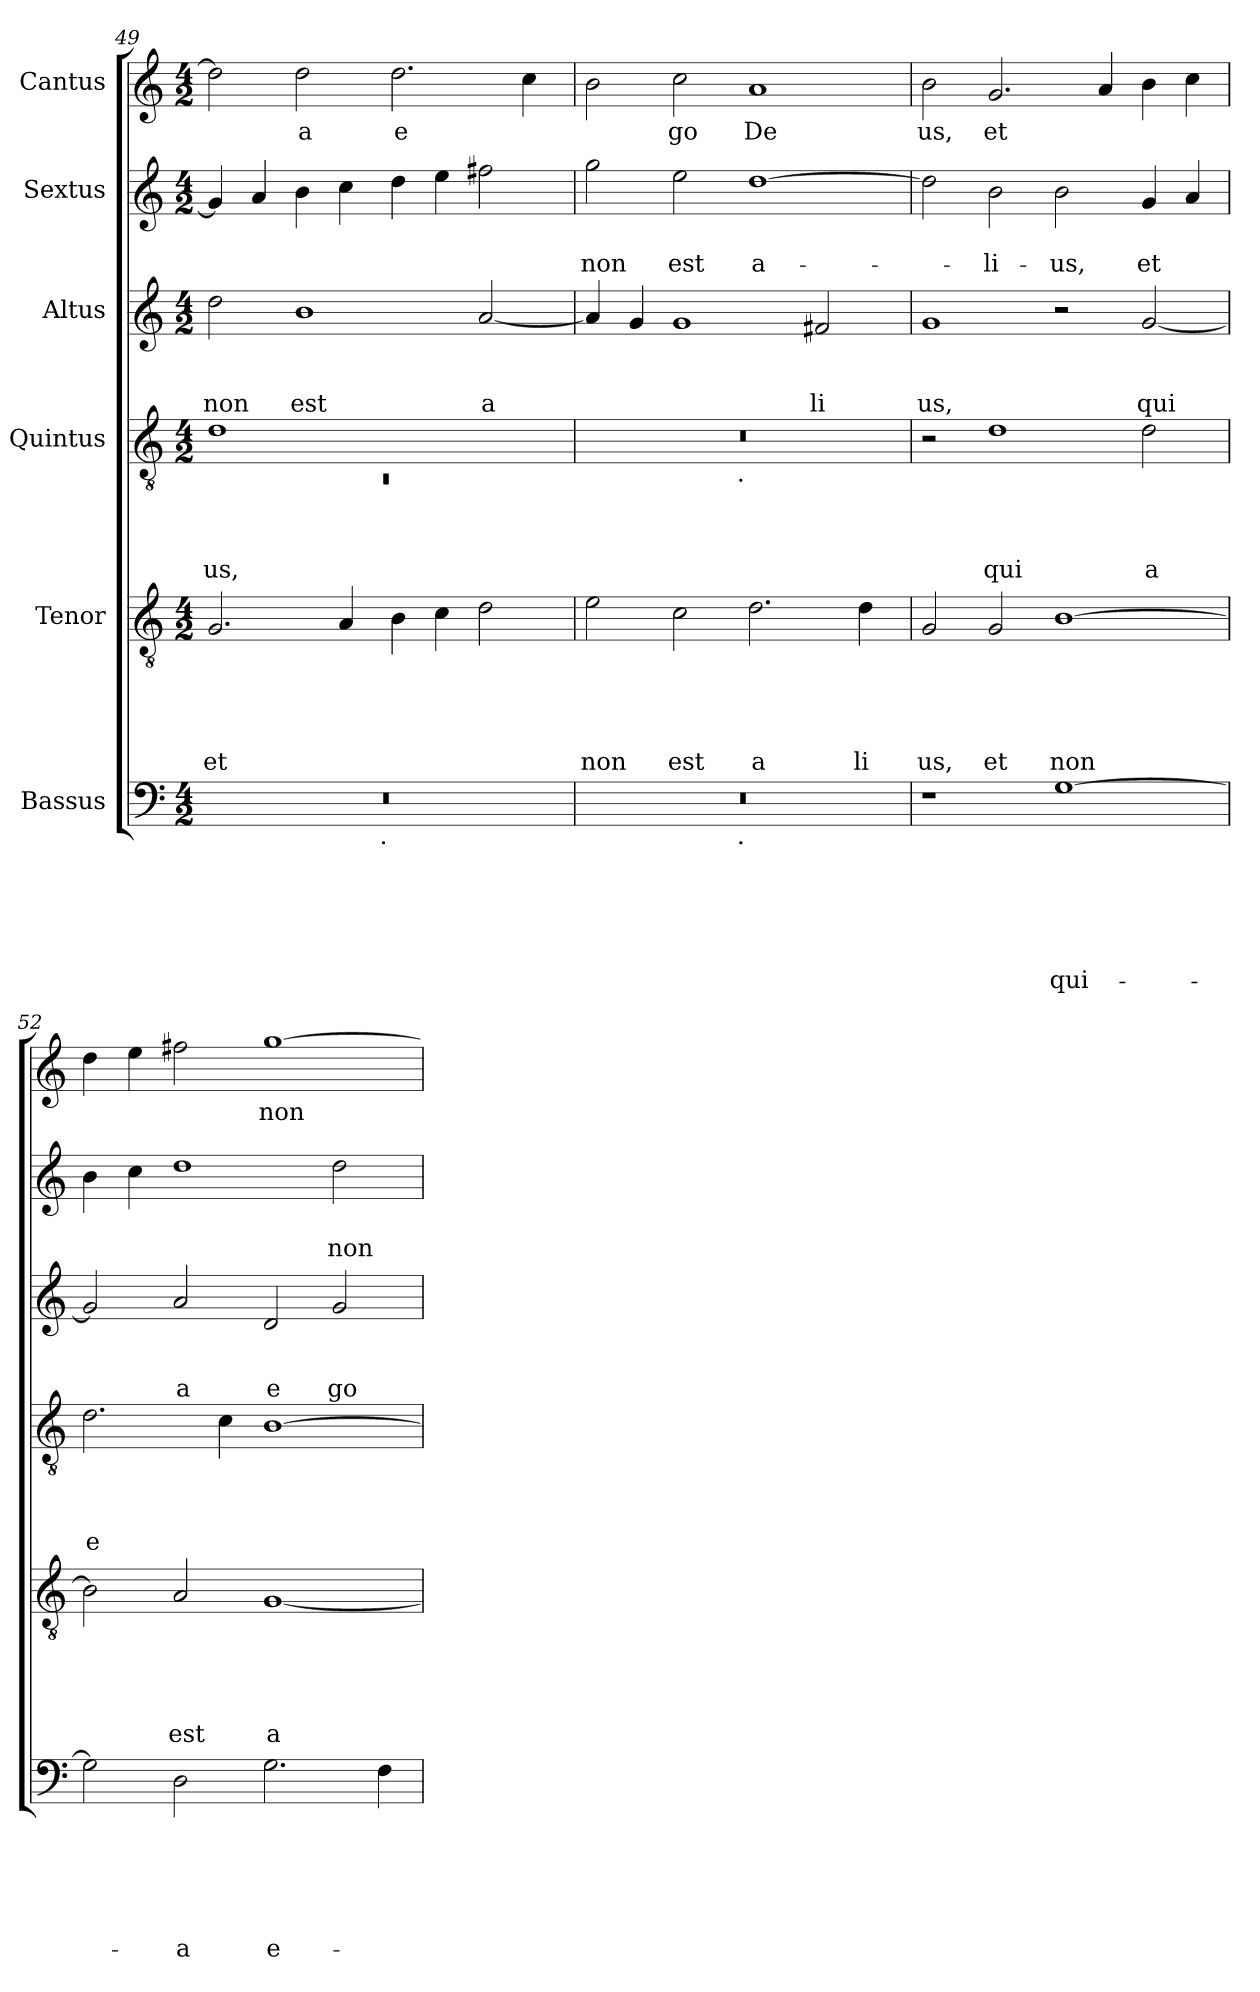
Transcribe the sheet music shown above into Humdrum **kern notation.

**kern	**text	**text	**text	**text	**text	**text	**kern	**text	**text	**text	**text	**text	**kern	**text	**text	**text	**text	**kern	**text	**text	**text	**kern	**text	**text	**kern	**text
*part6	*part6	*part6	*part6	*part6	*part6	*part6	*part5	*part5	*part5	*part5	*part5	*part5	*part4	*part4	*part4	*part4	*part4	*part3	*part3	*part3	*part3	*part2	*part2	*part2	*part1	*part1
*staff6	*staff6	*staff6	*staff6	*staff6	*staff6	*staff6	*staff5	*staff5	*staff5	*staff5	*staff5	*staff5	*staff4	*staff4	*staff4	*staff4	*staff4	*staff3	*staff3	*staff3	*staff3	*staff2	*staff2	*staff2	*staff1	*staff1
*I"Bassus	*	*	*	*	*	*	*I"Tenor	*	*	*	*	*	*I"Quintus	*	*	*	*	*I"Altus	*	*	*	*I"Sextus	*	*	*I"Cantus	*
*clefF4	*	*	*	*	*	*	*clefGv2	*	*	*	*	*	*clefGv2	*	*	*	*	*clefG2	*	*	*	*clefG2	*	*	*clefG2	*
*k[]	*	*	*	*	*	*	*k[]	*	*	*	*	*	*k[]	*	*	*	*	*k[]	*	*	*	*k[]	*	*	*k[]	*
*C:	*	*	*	*	*	*	*C:	*	*	*	*	*	*C:	*	*	*	*	*C:	*	*	*	*C:	*	*	*C:	*
*M4/2	*	*	*	*	*	*	*M4/2	*	*	*	*	*	*M4/2	*	*	*	*	*M4/2	*	*	*	*M4/2	*	*	*M4/2	*
=49	=49	=49	=49	=49	=49	=49	=49	=49	=49	=49	=49	=49	=49	=49	=49	=49	=49	=49	=49	=49	=49	=49	=49	=49	=49	=49
*	*	*	*	*	*	*	*	*	*	*	*	*	*^	*	*	*	*	*	*	*	*	*	*	*	*	*
!	!	!	!	!	!	!	!	!	!	!	!	!LO:LY:b	!	!LO:N:vis=1	!	!	!	!LO:LY:b	!	!	!	!LO:LY:b	!	!	!	!	!
*^	*	*	*	*	*	*	*	*	*	*	*	*	*	*	*	*	*	*	*	*	*	*	*	*	*	*	*
0r	2ryy	.	.	.	.	.	.	2.G/	.	.	.	.	et	1d	0rC	.	.	.	us,	2dd\	.	.	non	4g/]	.	.	2dd\]	.
.	.	.	.	.	.	.	.	.	.	.	.	.	.	.	.	.	.	.	.	.	.	.	.	4a/	.	.	.	.
!	!	!	!	!	!	!	!	!	!	!	!	!	!	!	!	!	!	!	!	!	!	!	!LO:LY:b	!	!	!	!	!LO:LY:b
.	4...ryy	.	.	.	.	.	.	.	.	.	.	.	.	.	.	.	.	.	.	1b	.	.	est	4b\	.	.	2dd\	a
.	.	.	.	.	.	.	.	4A/	.	.	.	.	.	.	.	.	.	.	.	.	.	.	.	4cc\	.	.	.	.
!	!LO:TX:b:t=.	!	!	!	!	!	!	!	!	!	!	!	!	!	!	!	!	!	!	!	!	!	!	!	!	!	!	!
.	1ryy	.	.	.	.	.	.	.	.	.	.	.	.	.	.	.	.	.	.	.	.	.	.	.	.	.	.	.
!	!	!	!	!	!	!	!	!	!	!	!	!	!	!	!	!	!	!	!	!	!	!	!	!	!	!	!	!LO:LY:b
.	.	.	.	.	.	.	.	4B\	.	.	.	.	.	1ryy	.	.	.	.	.	.	.	.	.	4dd\	.	.	2.dd\	e
.	.	.	.	.	.	.	.	4c\	.	.	.	.	.	.	.	.	.	.	.	.	.	.	.	4ee\	.	.	.	.
!	!	!	!	!	!	!	!	!	!	!	!	!	!	!	!	!	!	!	!	!	!	!	!LO:LY:b	!	!	!	!	!
.	.	.	.	.	.	.	.	2d\	.	.	.	.	.	.	.	.	.	.	.	[<2a/	.	.	a	2ff#X\	.	.	.	.
.	.	.	.	.	.	.	.	.	.	.	.	.	.	.	.	.	.	.	.	.	.	.	.	.	.	.	4cc\	.
.	32ryy	.	.	.	.	.	.	.	.	.	.	.	.	.	.	.	.	.	.	.	.	.	.	.	.	.	.	.
=50	=50	=50	=50	=50	=50	=50	=50	=50	=50	=50	=50	=50	=50	=50	=50	=50	=50	=50	=50	=50	=50	=50	=50	=50	=50	=50	=50	=50
!	!	!	!	!	!	!	!	!	!	!	!	!	!LO:LY:b	!	!	!	!	!	!	!	!	!	!	!	!	!LO:LY:b	!	!
0r	2ryy	.	.	.	.	.	.	2e\	.	.	.	.	non	0r	2ryy	.	.	.	.	4a/]	.	.	.	2gg\	.	non	2b\	.
.	.	.	.	.	.	.	.	.	.	.	.	.	.	.	.	.	.	.	.	4g/	.	.	.	.	.	.	.	.
!	!	!	!	!	!	!	!	!	!	!	!	!	!LO:LY:b	!	!	!	!	!	!	!	!	!	!	!	!	!LO:LY:b	!	!LO:LY:b
.	4...ryy	.	.	.	.	.	.	2c\	.	.	.	.	est	.	4...ryy	.	.	.	.	1g	.	.	.	2ee\	.	est	2cc\	go
!	!	!	!	!	!	!	!	!	!	!	!	!	!	!	!LO:TX:b:t=.	!	!	!	!	!	!	!	!	!	!	!	!	!
!	!LO:TX:b:t=.	!	!	!	!	!	!	!	!	!	!	!	!	!	!	!	!	!	!	!	!	!	!	!	!	!	!	!
.	1ryy	.	.	.	.	.	.	.	.	.	.	.	.	.	1ryy	.	.	.	.	.	.	.	.	.	.	.	.	.
!	!	!	!	!	!	!	!	!	!	!	!	!	!LO:LY:b	!	!	!	!	!	!	!	!	!	!	!	!	!LO:LY:b:rj	!	!LO:LY:b
.	.	.	.	.	.	.	.	2.d\	.	.	.	.	a	.	.	.	.	.	.	.	.	.	.	[>1dd	.	a-	1a	De
!	!	!	!	!	!	!	!	!	!	!	!	!	!	!	!	!	!	!	!	!	!	!	!LO:LY:b	!	!	!	!	!
.	.	.	.	.	.	.	.	.	.	.	.	.	.	.	.	.	.	.	.	2f#/	.	.	li	.	.	.	.	.
!	!	!	!	!	!	!	!	!	!	!	!	!	!LO:LY:b	!	!	!	!	!	!	!	!	!	!	!	!	!	!	!
.	.	.	.	.	.	.	.	4d\	.	.	.	.	li	.	.	.	.	.	.	.	.	.	.	.	.	.	.	.
.	32ryy	.	.	.	.	.	.	.	.	.	.	.	.	.	32ryy	.	.	.	.	.	.	.	.	.	.	.	.	.
=51	=51	=51	=51	=51	=51	=51	=51	=51	=51	=51	=51	=51	=51	=51	=51	=51	=51	=51	=51	=51	=51	=51	=51	=51	=51	=51	=51	=51
!	!	!	!	!	!	!	!	!	!	!	!	!	!LO:LY:b	!	!	!	!	!	!	!	!	!	!LO:LY:b	!	!	!	!	!LO:LY:b
*v	*v	*	*	*	*	*	*	*	*	*	*	*	*	*v	*v	*	*	*	*	*	*	*	*	*	*	*	*	*
1r	.	.	.	.	.	.	2G/	.	.	.	.	us,	2r	.	.	.	.	1g	.	.	us,	2dd\]	.	.	2b\	us,
!	!	!	!	!	!	!	!	!	!	!	!	!LO:LY:b	!	!	!	!	!LO:LY:b	!	!	!	!	!	!	!LO:LY:b	!	!LO:LY:b
.	.	.	.	.	.	.	2G/	.	.	.	.	et	1d	.	.	.	qui	.	.	.	.	2b\	.	-li-	2.g/	et
!	!	!	!	!	!	!LO:LY:b	!	!	!	!	!	!LO:LY:b	!	!	!	!	!	!	!	!	!	!	!	!LO:LY:b	!	!
[>1G	.	.	.	.	.	qui-	[>1B	.	.	.	.	non	.	.	.	.	.	2r	.	.	.	2b\	.	-us,	.	.
.	.	.	.	.	.	.	.	.	.	.	.	.	.	.	.	.	.	.	.	.	.	.	.	.	4a/	.
!	!	!	!	!	!	!	!	!	!	!	!	!	!	!	!	!	!LO:LY:b	!	!	!	!LO:LY:b	!	!	!LO:LY:b	!	!
.	.	.	.	.	.	.	.	.	.	.	.	.	2d\	.	.	.	a	[<2g/	.	.	qui	4g/	.	et	4b\	.
.	.	.	.	.	.	.	.	.	.	.	.	.	.	.	.	.	.	.	.	.	.	4a/	.	.	4cc\	.
=52	=52	=52	=52	=52	=52	=52	=52	=52	=52	=52	=52	=52	=52	=52	=52	=52	=52	=52	=52	=52	=52	=52	=52	=52	=52	=52
!	!	!	!	!	!	!	!	!	!	!	!	!	!	!	!	!	!LO:LY:b	!	!	!	!	!	!	!	!	!
2G\]	.	.	.	.	.	.	2B\]	.	.	.	.	.	2.d\	.	.	.	e	2g/]	.	.	.	4b\	.	.	4dd\	.
.	.	.	.	.	.	.	.	.	.	.	.	.	.	.	.	.	.	.	.	.	.	4cc\	.	.	4ee\	.
!	!	!	!	!	!	!LO:LY:b	!	!	!	!	!	!LO:LY:b	!	!	!	!	!	!	!	!	!LO:LY:b	!	!	!	!	!
2D\	.	.	.	.	.	-a	2A/	.	.	.	.	est	.	.	.	.	.	2a/	.	.	a	1dd	.	.	2ff#X\	.
.	.	.	.	.	.	.	.	.	.	.	.	.	4c\	.	.	.	.	.	.	.	.	.	.	.	.	.
!	!	!	!	!	!	!LO:LY:b	!	!	!	!	!	!LO:LY:b:rj	!	!	!	!	!	!	!	!	!LO:LY:b	!	!	!	!	!LO:LY:b
2.G\	.	.	.	.	.	e-	[>1G	.	.	.	.	a	[>1B	.	.	.	.	2d/	.	.	e	.	.	.	[>1gg	non
!	!	!	!	!	!	!	!	!	!	!	!	!	!	!	!	!	!	!	!	!	!LO:LY:b	!	!	!LO:LY:b	!	!
.	.	.	.	.	.	.	.	.	.	.	.	.	.	.	.	.	.	2g/	.	.	go	2dd\	.	non	.	.
4F\	.	.	.	.	.	.	.	.	.	.	.	.	.	.	.	.	.	.	.	.	.	.	.	.	.	.
=	=	=	=	=	=	=	=	=	=	=	=	=	=	=	=	=	=	=	=	=	=	=	=	=	=	=
*-	*-	*-	*-	*-	*-	*-	*-	*-	*-	*-	*-	*-	*-	*-	*-	*-	*-	*-	*-	*-	*-	*-	*-	*-	*-	*-
